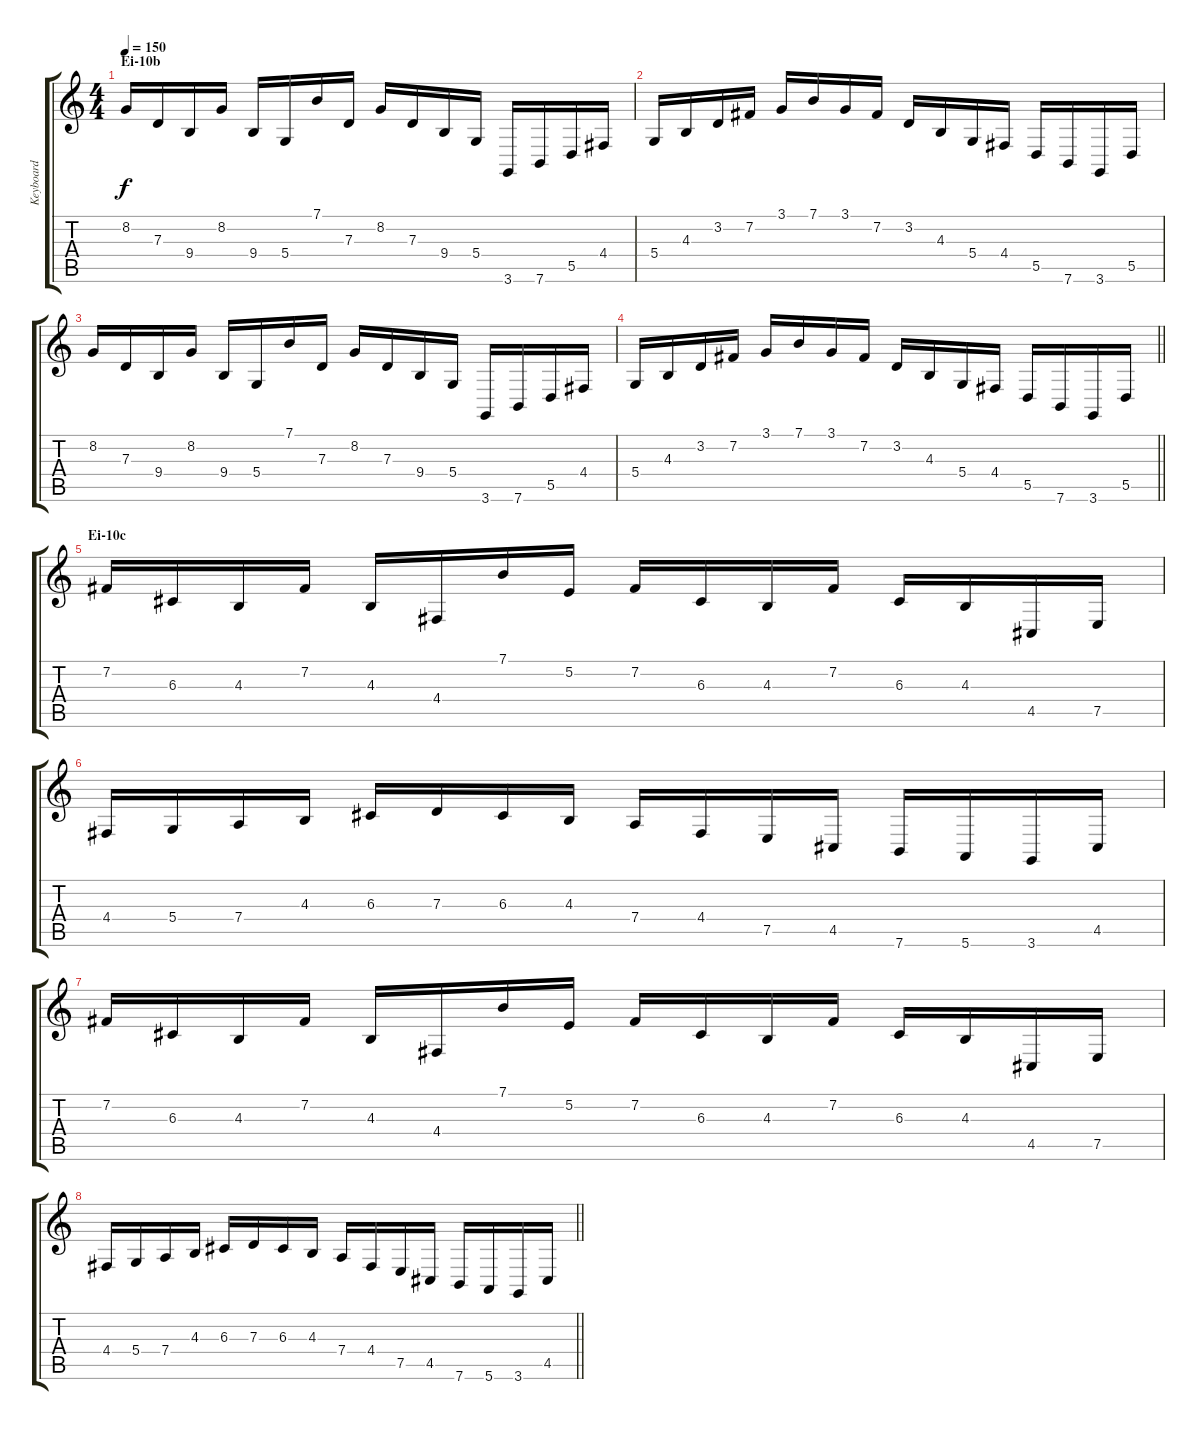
\track ("Keyboard" "Keyboard") {instrument electricgrandpiano}
\staff {score tabs}
\tuning (E4 B3 G3 D3 A2 E2) {hide}
\ts (4 4)
\section ("" "Ei-10b")
\tempo 150
\clef g2
\ks c
8.2.16{dy f} 7.3.16 9.4.16 8.2.16 9.4.16 5.4.16 7.1.16 7.3.16 8.2.16 7.3.16 9.4.16 5.4.16 3.6.16 7.6.16 5.5.16 4.4.16 |
5.4.16 4.3.16 3.2.16 7.2.16 3.1.16 7.1.16 3.1.16 7.2.16 3.2.16 4.3.16 5.4.16 4.4.16 5.5.16 7.6.16 3.6.16 5.5.16 |
8.2.16 7.3.16 9.4.16 8.2.16 9.4.16 5.4.16 7.1.16 7.3.16 8.2.16 7.3.16 9.4.16 5.4.16 3.6.16 7.6.16 5.5.16 4.4.16 |
\barLineRight lightlight
5.4.16 4.3.16 3.2.16 7.2.16 3.1.16 7.1.16 3.1.16 7.2.16 3.2.16 4.3.16 5.4.16 4.4.16 5.5.16 7.6.16 3.6.16 5.5.16 |
\section ("" "Ei-10c")
7.2.16 6.3.16 4.3.16 7.2.16 4.3.16 4.4.16 7.1.16 5.2.16 7.2.16 6.3.16 4.3.16 7.2.16 6.3.16 4.3.16 4.5.16 7.5.16 |
4.4.16 5.4.16 7.4.16 4.3.16 6.3.16 7.3.16 6.3.16 4.3.16 7.4.16 4.4.16 7.5.16 4.5.16 7.6.16 5.6.16 3.6.16 4.5.16 |
7.2.16 6.3.16 4.3.16 7.2.16 4.3.16 4.4.16 7.1.16 5.2.16 7.2.16 6.3.16 4.3.16 7.2.16 6.3.16 4.3.16 4.5.16 7.5.16 |
\barLineRight lightlight
4.4.16 5.4.16 7.4.16 4.3.16 6.3.16 7.3.16 6.3.16 4.3.16 7.4.16 4.4.16 7.5.16 4.5.16 7.6.16 5.6.16 3.6.16 4.5.16
